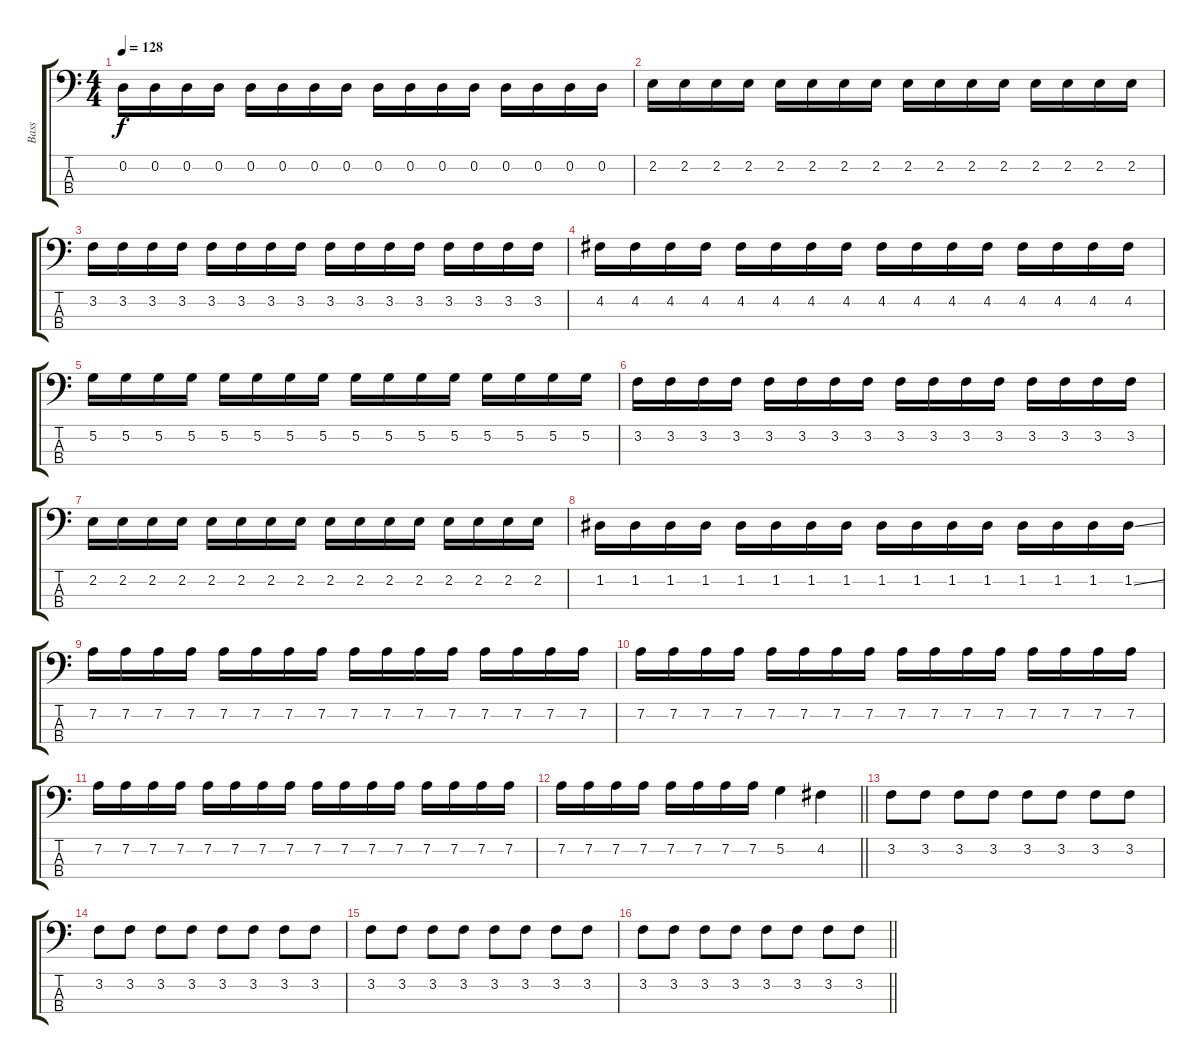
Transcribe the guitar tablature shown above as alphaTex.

\track ("Bass" "Bass") {instrument electricbassfinger}
\staff {score tabs}
\tuning (G2 D2 A1 D1) {hide}
\ts (4 4)
\tempo 128
\clef f4
\ks c
0.2.16{dy f} 0.2.16 0.2.16 0.2.16 0.2.16 0.2.16 0.2.16 0.2.16 0.2.16 0.2.16 0.2.16 0.2.16 0.2.16 0.2.16 0.2.16 0.2.16 |
2.2.16 2.2.16 2.2.16 2.2.16 2.2.16 2.2.16 2.2.16 2.2.16 2.2.16 2.2.16 2.2.16 2.2.16 2.2.16 2.2.16 2.2.16 2.2.16 |
3.2.16 3.2.16 3.2.16 3.2.16 3.2.16 3.2.16 3.2.16 3.2.16 3.2.16 3.2.16 3.2.16 3.2.16 3.2.16 3.2.16 3.2.16 3.2.16 |
4.2.16 4.2.16 4.2.16 4.2.16 4.2.16 4.2.16 4.2.16 4.2.16 4.2.16 4.2.16 4.2.16 4.2.16 4.2.16 4.2.16 4.2.16 4.2.16 |
5.2.16 5.2.16 5.2.16 5.2.16 5.2.16 5.2.16 5.2.16 5.2.16 5.2.16 5.2.16 5.2.16 5.2.16 5.2.16 5.2.16 5.2.16 5.2.16 |
3.2.16 3.2.16 3.2.16 3.2.16 3.2.16 3.2.16 3.2.16 3.2.16 3.2.16 3.2.16 3.2.16 3.2.16 3.2.16 3.2.16 3.2.16 3.2.16 |
2.2.16 2.2.16 2.2.16 2.2.16 2.2.16 2.2.16 2.2.16 2.2.16 2.2.16 2.2.16 2.2.16 2.2.16 2.2.16 2.2.16 2.2.16 2.2.16 |
1.2.16 1.2.16 1.2.16 1.2.16 1.2.16 1.2.16 1.2.16 1.2.16 1.2.16 1.2.16 1.2.16 1.2.16 1.2.16 1.2.16 1.2.16 1.2{ss}.16 |
7.2.16 7.2.16 7.2.16 7.2.16 7.2.16 7.2.16 7.2.16 7.2.16 7.2.16 7.2.16 7.2.16 7.2.16 7.2.16 7.2.16 7.2.16 7.2.16 |
7.2.16 7.2.16 7.2.16 7.2.16 7.2.16 7.2.16 7.2.16 7.2.16 7.2.16 7.2.16 7.2.16 7.2.16 7.2.16 7.2.16 7.2.16 7.2.16 |
7.2.16 7.2.16 7.2.16 7.2.16 7.2.16 7.2.16 7.2.16 7.2.16 7.2.16 7.2.16 7.2.16 7.2.16 7.2.16 7.2.16 7.2.16 7.2.16 |
\barLineRight lightlight
7.2.16 7.2.16 7.2.16 7.2.16 7.2.16 7.2.16 7.2.16 7.2.16 5.2.4 4.2.4 |
3.2.8 3.2.8 3.2.8 3.2.8 3.2.8 3.2.8 3.2.8 3.2.8 |
3.2.8 3.2.8 3.2.8 3.2.8 3.2.8 3.2.8 3.2.8 3.2.8 |
3.2.8 3.2.8 3.2.8 3.2.8 3.2.8 3.2.8 3.2.8 3.2.8 |
\barLineRight lightlight
3.2.8 3.2.8 3.2.8 3.2.8 3.2.8 3.2.8 3.2.8 3.2.8
